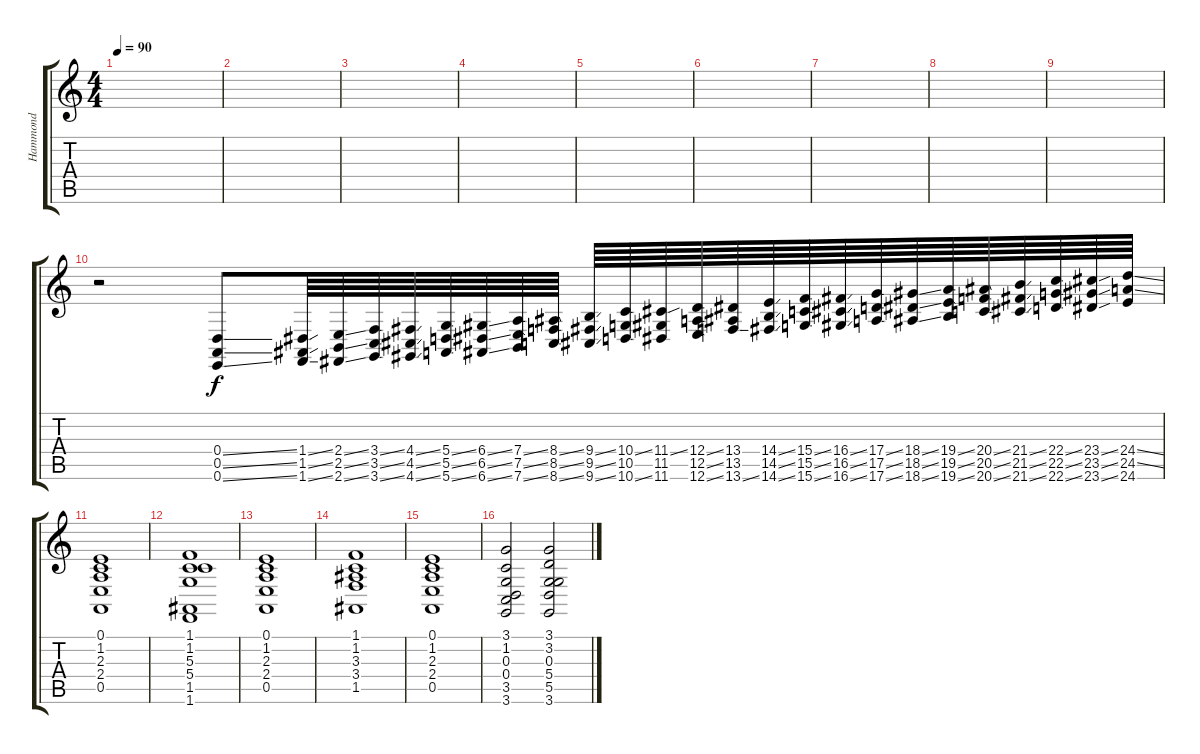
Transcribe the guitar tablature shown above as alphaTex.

\track ("Hammond" "Hammond") {instrument drawbarorgan}
\staff {score tabs}
\tuning (E4 B3 G3 D3 A2 E2) {hide}
\ts (4 4)
\tempo 90
\clef g2
\ks c
|
|
|
|
|
|
|
|
|
r.2 (0.4{ss} 0.5{ss} 0.6{ss}).8 (1.4{ss} 1.5{ss} 1.6{ss}).64 (2.4{ss} 2.5{ss} 2.6{ss}).64 (3.4{ss} 3.5{ss} 3.6{ss}).64 (4.4{ss} 4.5{ss} 4.6{ss}).64 (5.4{ss} 5.5{ss} 5.6{ss}).64 (6.4{ss} 6.5{ss} 6.6{ss}).64 (7.4{ss} 7.5{ss} 7.6{ss}).64 (8.4{ss} 8.5{ss} 8.6{ss}).64 (9.4{ss} 9.5{ss} 9.6{ss}).64 (10.4{ss} 10.5 10.6{ss}).64 (11.4{ss} 11.5 11.6).64 (12.4{ss} 12.5{ss} 12.6{ss}).64 (13.4 13.5 13.6{ss}).64 (14.4{ss} 14.5{ss} 14.6{ss}).64 (15.4{ss} 15.5{ss} 15.6{ss}).64 (16.4{ss} 16.5{ss} 16.6{ss}).64 (17.4{ss} 17.5{ss} 17.6{ss}).64 (18.4{ss} 18.5{ss} 18.6{ss}).64 (19.4{ss} 19.5{ss} 19.6{ss}).64 (20.4{ss} 20.5{ss} 20.6{ss}).64 (21.4{ss} 21.5{ss} 21.6{ss}).64 (22.4{ss} 22.5{ss} 22.6{ss}).64 (23.4{ss} 23.5{ss} 23.6{ss}).64 (24.4{ss} 24.5{ss} 24.6).64 |
(0.1 1.2 2.3 2.4 0.5).1 |
(1.1 1.2 5.3 5.4 1.5 1.6).1 |
(0.1 1.2 2.3 2.4 0.5).1 |
(1.1 1.2 3.3 3.4 1.5).1 |
(0.1 1.2 2.3 2.4 0.5).1 |
(3.1 1.2 0.3 0.4 3.5 3.6).2 (3.1 3.2 0.3 5.4 5.5 3.6).2
